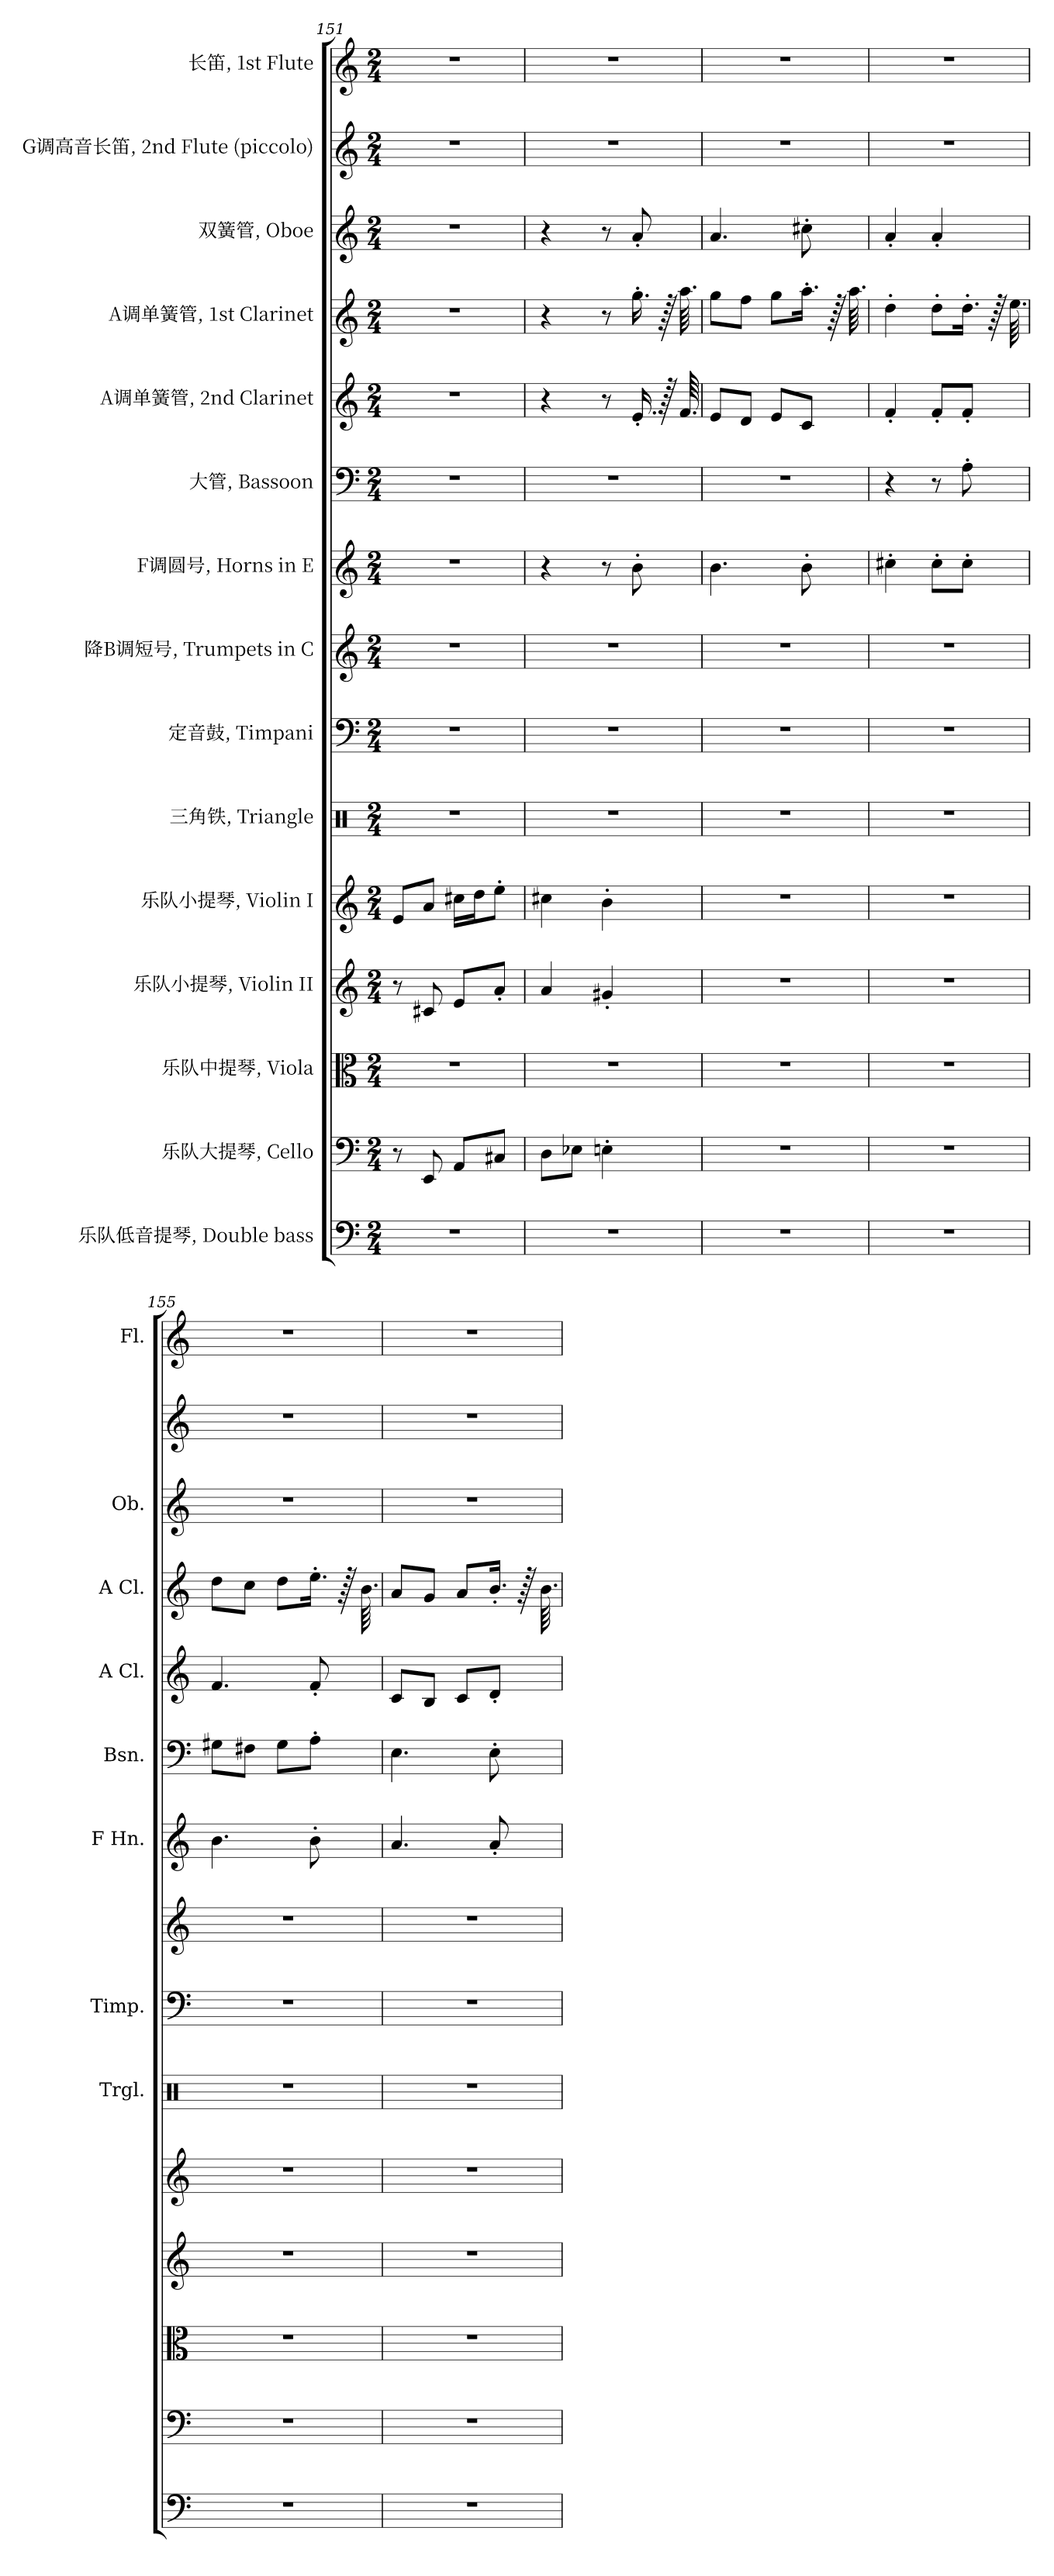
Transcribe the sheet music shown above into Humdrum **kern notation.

**kern	**kern	**kern	**kern	**kern	**kern	**kern	**kern	**kern	**kern	**kern	**kern	**kern	**kern	**kern
*part15	*part14	*part13	*part12	*part11	*part10	*part9	*part8	*part7	*part6	*part5	*part4	*part3	*part2	*part1
*staff15	*staff14	*staff13	*staff12	*staff11	*staff10	*staff9	*staff8	*staff7	*staff6	*staff5	*staff4	*staff3	*staff2	*staff1
*I"乐队低音提琴, Double bass	*I"乐队大提琴, Cello	*I"乐队中提琴, Viola	*I"乐队小提琴, Violin II	*I"乐队小提琴, Violin I	*I"三角铁, Triangle	*I"定音鼓, Timpani	*I"降B调短号, Trumpets in C	*I"F调圆号, Horns in E	*I"大管, Bassoon	*I"A调单簧管, 2nd Clarinet	*I"A调单簧管, 1st Clarinet	*I"双簧管, Oboe	*I"G调高音长笛, 2nd Flute (piccolo)	*I"长笛, 1st Flute
*	*	*	*	*	*I'Trgl.	*I'Timp.	*	*I'F Hn.	*I'Bsn.	*I'A Cl.	*I'A Cl.	*I'Ob.	*	*I'Fl.
*clefF4	*clefF4	*clefC3	*clefG2	*clefG2	*clefX	*clefF4	*clefG2	*clefG2	*clefF4	*clefG2	*clefG2	*clefG2	*clefG2	*clefG2
*ITrd7c12	*	*	*	*	*	*	*ITrd1c2	*ITrd4c7	*	*ITrd1c2	*ITrd1c2	*	*ITrd-7c-12	*
*k[]	*k[]	*k[]	*k[]	*k[]	*k[]	*k[]	*k[b-e-]	*k[b-]	*k[]	*k[b-e-]	*k[b-e-]	*k[]	*k[]	*k[]
*M2/4	*M2/4	*M2/4	*M2/4	*M2/4	*M2/4	*M2/4	*M2/4	*M2/4	*M2/4	*M2/4	*M2/4	*M2/4	*M2/4	*M2/4
=151	=151	=151	=151	=151	=151	=151	=151	=151	=151	=151	=151	=151	=151	=151
2r	8r	2r	8r	8e/L	2r	2r	2r	2r	2r	2r	2r	2r	2r	2r
.	8EE/	.	8c#X/	8a/J	.	.	.	.	.	.	.	.	.	.
.	8AA/L	.	8e/L	16cc#X\LL	.	.	.	.	.	.	.	.	.	.
.	.	.	.	16dd\J	.	.	.	.	.	.	.	.	.	.
.	8C#X/J	.	8a'/J	8ee'\J	.	.	.	.	.	.	.	.	.	.
=152	=152	=152	=152	=152	=152	=152	=152	=152	=152	=152	=152	=152	=152	=152
2r	8D\L	2r	4a/	4cc#X\	2r	2r	2r	4r	2r	4r	4r	4r	2r	2r
.	8E-X\J	.	.	.	.	.	.	.	.	.	.	.	.	.
.	4En'\	.	4g#X'/	4b'\	.	.	.	8r	.	8r	8r	8r	.	.
.	.	.	.	.	.	.	.	8e'\	.	16.d'/	16.ff'\	8a'/	.	.
.	.	.	.	.	.	.	.	.	.	128r	128r	.	.	.
.	.	.	.	.	.	.	.	.	.	64.e-/	64.gg\	.	.	.
!!LO:PB:g=z
=153	=153	=153	=153	=153	=153	=153	=153	=153	=153	=153	=153	=153	=153	=153
2r	2r	2r	2r	2r	2r	2r	2r	4.e\	2r	8d/L	8ff\L	4.a/	2r	2r
.	.	.	.	.	.	.	.	.	.	8c/J	8ee-\J	.	.	.
.	.	.	.	.	.	.	.	.	.	8d/L	8ff\L	.	.	.
.	.	.	.	.	.	.	.	8e'\	.	8B-/J	16.gg'\Jk	8cc#X'\	.	.
.	.	.	.	.	.	.	.	.	.	.	128r	.	.	.
.	.	.	.	.	.	.	.	.	.	.	64.gg\	.	.	.
=154	=154	=154	=154	=154	=154	=154	=154	=154	=154	=154	=154	=154	=154	=154
2r	2r	2r	2r	2r	2r	2r	2r	4f#X'\	4r	4e-'/	4cc'\	4a'/	2r	2r
.	.	.	.	.	.	.	.	8f#'\L	8r	8e-'/L	8cc'\L	4a'/	.	.
.	.	.	.	.	.	.	.	8f#'\J	8A'\	8e-'/J	16.cc'\Jk	.	.	.
.	.	.	.	.	.	.	.	.	.	.	128r	.	.	.
.	.	.	.	.	.	.	.	.	.	.	64.dd\	.	.	.
=155	=155	=155	=155	=155	=155	=155	=155	=155	=155	=155	=155	=155	=155	=155
2r	2r	2r	2r	2r	2r	2r	2r	4.e\	8G#X\L	4.e-/	8cc\L	2r	2r	2r
.	.	.	.	.	.	.	.	.	8F#X\J	.	8b-\J	.	.	.
.	.	.	.	.	.	.	.	.	8G#\L	.	8cc\L	.	.	.
.	.	.	.	.	.	.	.	8e'\	8A'\J	8e-'/	16.dd'\Jk	.	.	.
.	.	.	.	.	.	.	.	.	.	.	128r	.	.	.
.	.	.	.	.	.	.	.	.	.	.	64.a\	.	.	.
=156	=156	=156	=156	=156	=156	=156	=156	=156	=156	=156	=156	=156	=156	=156
2r	2r	2r	2r	2r	2r	2r	2r	4.d/	4.E\	8B-/L	8g/L	2r	2r	2r
.	.	.	.	.	.	.	.	.	.	8A/J	8f/J	.	.	.
.	.	.	.	.	.	.	.	.	.	8B-/L	8g/L	.	.	.
.	.	.	.	.	.	.	.	8d'/	8E'\	8c'/J	16.a'/Jk	.	.	.
.	.	.	.	.	.	.	.	.	.	.	128r	.	.	.
.	.	.	.	.	.	.	.	.	.	.	64.a\	.	.	.
=	=	=	=	=	=	=	=	=	=	=	=	=	=	=
*-	*-	*-	*-	*-	*-	*-	*-	*-	*-	*-	*-	*-	*-	*-
